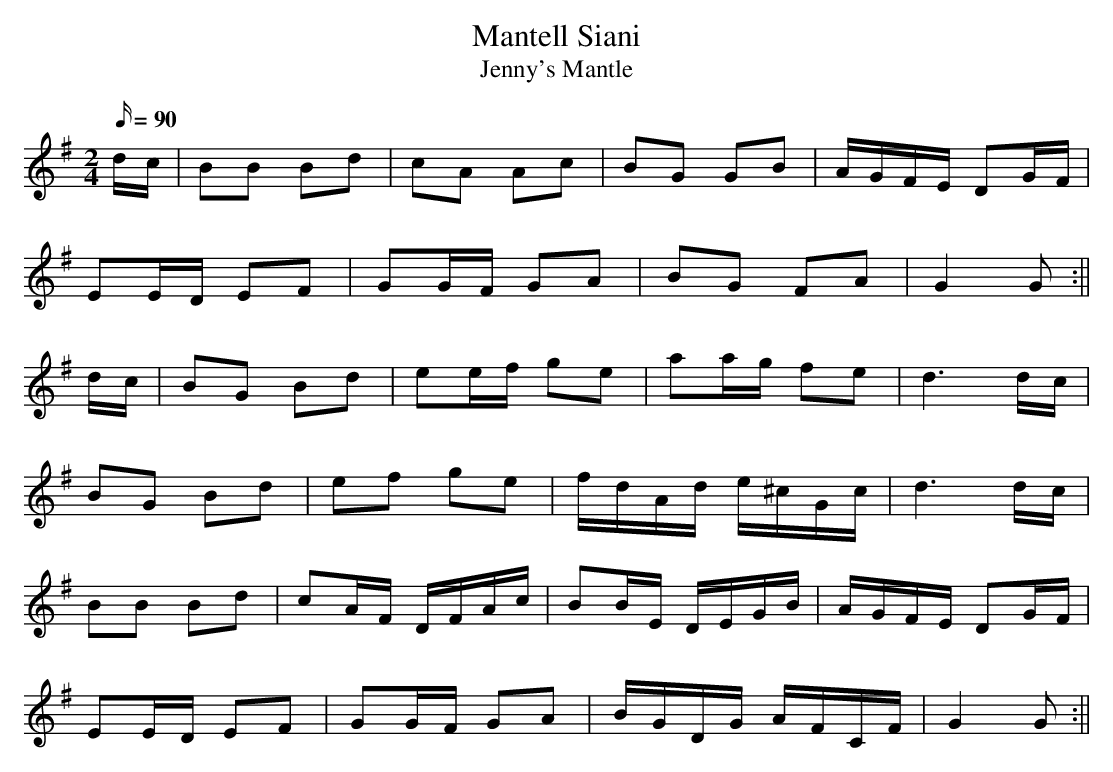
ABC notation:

X:1
T:Mantell Siani
T:Jenny's Mantle
M:2/4
L:1/16
Q:90
K:G
dc|B2B2 B2d2|c2A2 A2c2|B2G2 G2B2|AGFE D2GF|
E2ED E2F2|G2GF G2A2|B2G2 F2A2|G4G2:||
dc|B2G2 B2d2|e2ef g2e2|a2ag f2e2|d6dc|
B2G2 B2d2|e2f2 g2e2|fdAd e^cGc|d6dc|
B2B2 B2d2|c2AF DFAc|B2BE DEGB|AGFE D2GF|
E2ED E2F2|G2GF G2A2|BGDG AFCF|G4G2:||
